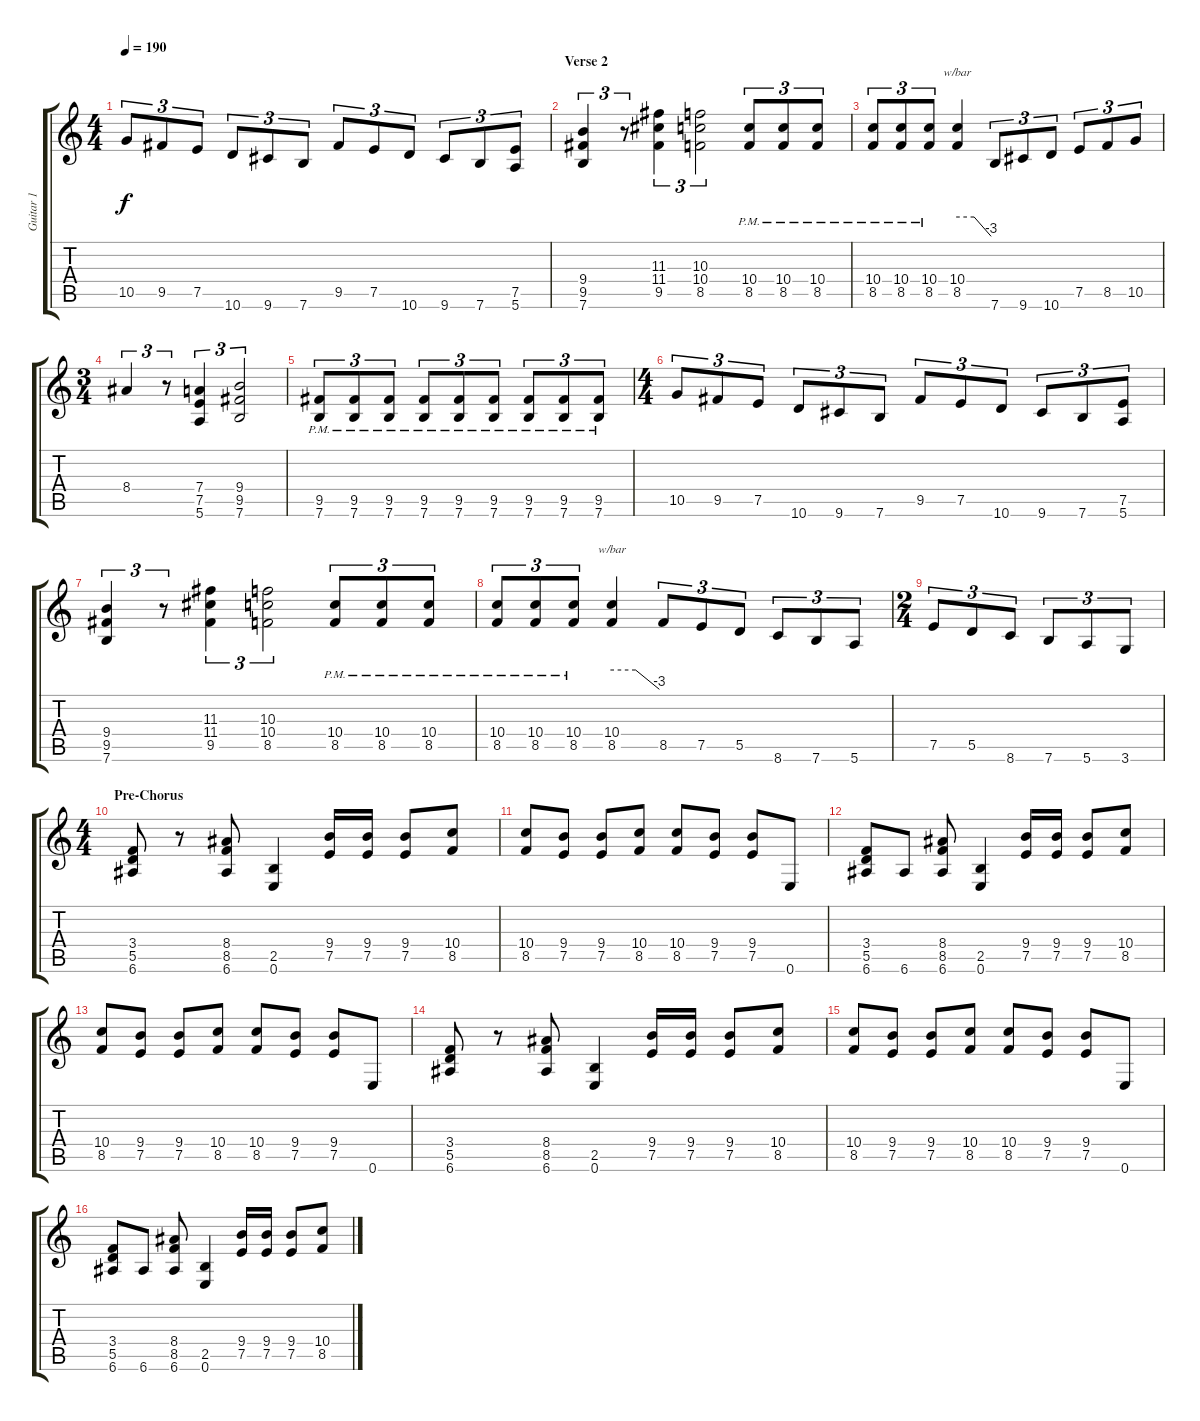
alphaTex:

\track ("Guitar 1" "Guitar 1") {instrument overdrivenguitar}
\staff {score tabs}
\tuning (E4 B3 G3 D3 A2 E2) {hide}
\ts (4 4)
\tempo 190
\clef g2
\ks c
10.5.8{tu (3 2) dy f} 9.5.8{tu (3 2)} 7.5.8{tu (3 2)} 10.6.8{tu (3 2)} 9.6.8{tu (3 2)} 7.6.8{tu (3 2)} 9.5.8{tu (3 2)} 7.5.8{tu (3 2)} 10.6.8{tu (3 2)} 9.6.8{tu (3 2)} 7.6.8{tu (3 2)} (7.5 5.6).8{tu (3 2)} |
\section ("" "Verse 2")
(9.4 9.5 7.6).4{tu (3 2)} r.8{tu (3 2)} (11.3 11.4 9.5).4{tu (3 2)} (10.3 10.4 8.5).2{tu (3 2)} (10.4{pm} 8.5).8{tu (3 2)} (10.4{pm} 8.5).8{tu (3 2)} (10.4{pm} 8.5).8{tu (3 2)} |
(10.4{pm} 8.5).8{tu (3 2)} (10.4{pm} 8.5).8{tu (3 2)} (10.4{pm} 8.5).8{tu (3 2)} (10.4 8.5).4{tbe (custom default 0 0 30 0 60 -12)} 7.6.8{tu (3 2)} 9.6.8{tu (3 2)} 10.6.8{tu (3 2)} 7.5.8{tu (3 2)} 8.5.8{tu (3 2)} 10.5.8{tu (3 2)} |
\ts (3 4)
8.4.4{tu (3 2)} r.8{tu (3 2)} (7.4 7.5 5.6).4{tu (3 2)} (9.4 9.5 7.6).2{tu (3 2)} |
(9.5{pm} 7.6).8{tu (3 2)} (9.5{pm} 7.6).8{tu (3 2)} (9.5{pm} 7.6).8{tu (3 2)} (9.5{pm} 7.6).8{tu (3 2)} (9.5{pm} 7.6).8{tu (3 2)} (9.5{pm} 7.6).8{tu (3 2)} (9.5{pm} 7.6).8{tu (3 2)} (9.5{pm} 7.6).8{tu (3 2)} (9.5{pm} 7.6).8{tu (3 2)} |
\ts (4 4)
10.5.8{tu (3 2)} 9.5.8{tu (3 2)} 7.5.8{tu (3 2)} 10.6.8{tu (3 2)} 9.6.8{tu (3 2)} 7.6.8{tu (3 2)} 9.5.8{tu (3 2)} 7.5.8{tu (3 2)} 10.6.8{tu (3 2)} 9.6.8{tu (3 2)} 7.6.8{tu (3 2)} (7.5 5.6).8{tu (3 2)} |
(9.4 9.5 7.6).4{tu (3 2)} r.8{tu (3 2)} (11.3 11.4 9.5).4{tu (3 2)} (10.3 10.4 8.5).2{tu (3 2)} (10.4{pm} 8.5).8{tu (3 2)} (10.4{pm} 8.5).8{tu (3 2)} (10.4{pm} 8.5).8{tu (3 2)} |
(10.4{pm} 8.5).8{tu (3 2)} (10.4{pm} 8.5).8{tu (3 2)} (10.4{pm} 8.5).8{tu (3 2)} (10.4 8.5).4{tbe (custom default 0 0 30 0 60 -12)} 8.5.8{tu (3 2)} 7.5.8{tu (3 2)} 5.5.8{tu (3 2)} 8.6.8{tu (3 2)} 7.6.8{tu (3 2)} 5.6.8{tu (3 2)} |
\ts (2 4)
7.5.8{tu (3 2)} 5.5.8{tu (3 2)} 8.6.8{tu (3 2)} 7.6.8{tu (3 2)} 5.6.8{tu (3 2)} 3.6.8{tu (3 2)} |
\ts (4 4)
\section ("" "Pre-Chorus")
(3.4 5.5 6.6).8 r.8 (8.4 8.5 6.6).8 (2.5 0.6).4 (9.4 7.5).16 (9.4 7.5).16 (9.4 7.5).8 (10.4 8.5).8 |
(10.4 8.5).8 (9.4 7.5).8 (9.4 7.5).8 (10.4 8.5).8 (10.4 8.5).8 (9.4 7.5).8 (9.4 7.5).8 0.6.8 |
(3.4 5.5 6.6).8 6.6.8 (8.4 8.5 6.6).8 (2.5 0.6).4 (9.4 7.5).16 (9.4 7.5).16 (9.4 7.5).8 (10.4 8.5).8 |
(10.4 8.5).8 (9.4 7.5).8 (9.4 7.5).8 (10.4 8.5).8 (10.4 8.5).8 (9.4 7.5).8 (9.4 7.5).8 0.6.8 |
(3.4 5.5 6.6).8 r.8 (8.4 8.5 6.6).8 (2.5 0.6).4 (9.4 7.5).16 (9.4 7.5).16 (9.4 7.5).8 (10.4 8.5).8 |
(10.4 8.5).8 (9.4 7.5).8 (9.4 7.5).8 (10.4 8.5).8 (10.4 8.5).8 (9.4 7.5).8 (9.4 7.5).8 0.6.8 |
(3.4 5.5 6.6).8 6.6.8 (8.4 8.5 6.6).8 (2.5 0.6).4 (9.4 7.5).16 (9.4 7.5).16 (9.4 7.5).8 (10.4 8.5).8
